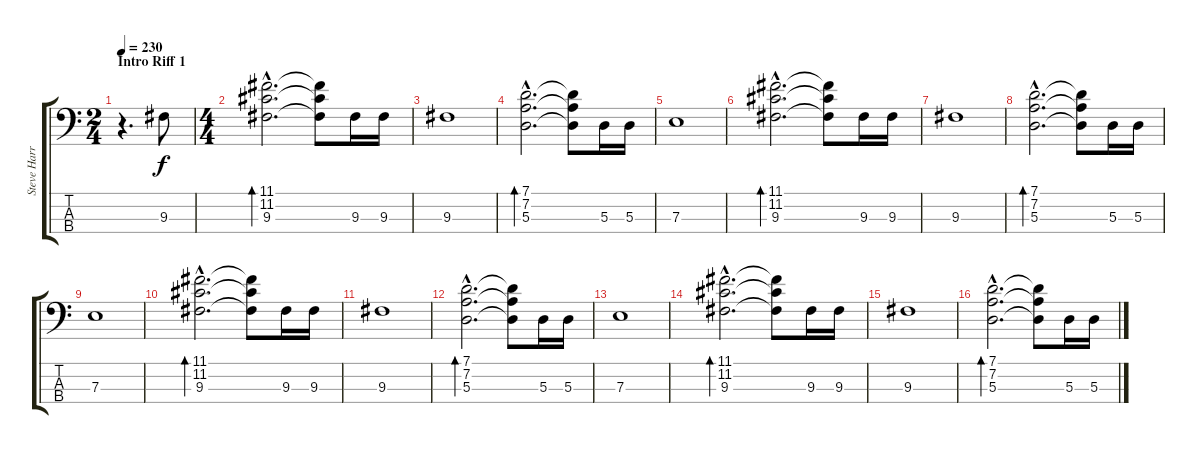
\track ("Steve Harris" "Steve Harr") {instrument electricbassfinger}
\staff {score tabs}
\tuning (G2 D2 A1 E1) {hide}
\ts (2 4)
\section ("" "Intro Riff 1")
\tempo 230
\tempo 160
\tempo 230
\clef f4
\ks c
r.4{d dy f instrument electricbassfinger} 9.3.8 |
\ts (4 4)
(11.1{hac} 11.2{hac} 9.3{hac}).2{d bd 120} (11.1{t} 11.2{t} 9.3{t}).8 9.3.16 9.3.16 |
9.3.1 |
(7.1{hac} 7.2{hac} 5.3{hac}).2{d bd 120} (7.1{t} 7.2{t} 5.3{t}).8 5.3.16 5.3.16 |
7.3.1 |
(11.1{hac} 11.2{hac} 9.3{hac}).2{d bd 120} (11.1{t} 11.2{t} 9.3{t}).8 9.3.16 9.3.16 |
9.3.1 |
(7.1{hac} 7.2{hac} 5.3{hac}).2{d bd 120} (7.1{t} 7.2{t} 5.3{t}).8 5.3.16 5.3.16 |
7.3.1 |
(11.1{hac} 11.2{hac} 9.3{hac}).2{d bd 120} (11.1{t} 11.2{t} 9.3{t}).8 9.3.16 9.3.16 |
9.3.1 |
(7.1{hac} 7.2{hac} 5.3{hac}).2{d bd 120} (7.1{t} 7.2{t} 5.3{t}).8 5.3.16 5.3.16 |
7.3.1 |
(11.1{hac} 11.2{hac} 9.3{hac}).2{d bd 120} (11.1{t} 11.2{t} 9.3{t}).8 9.3.16 9.3.16 |
9.3.1 |
(7.1{hac} 7.2{hac} 5.3{hac}).2{d bd 120} (7.1{t} 7.2{t} 5.3{t}).8 5.3.16 5.3.16
